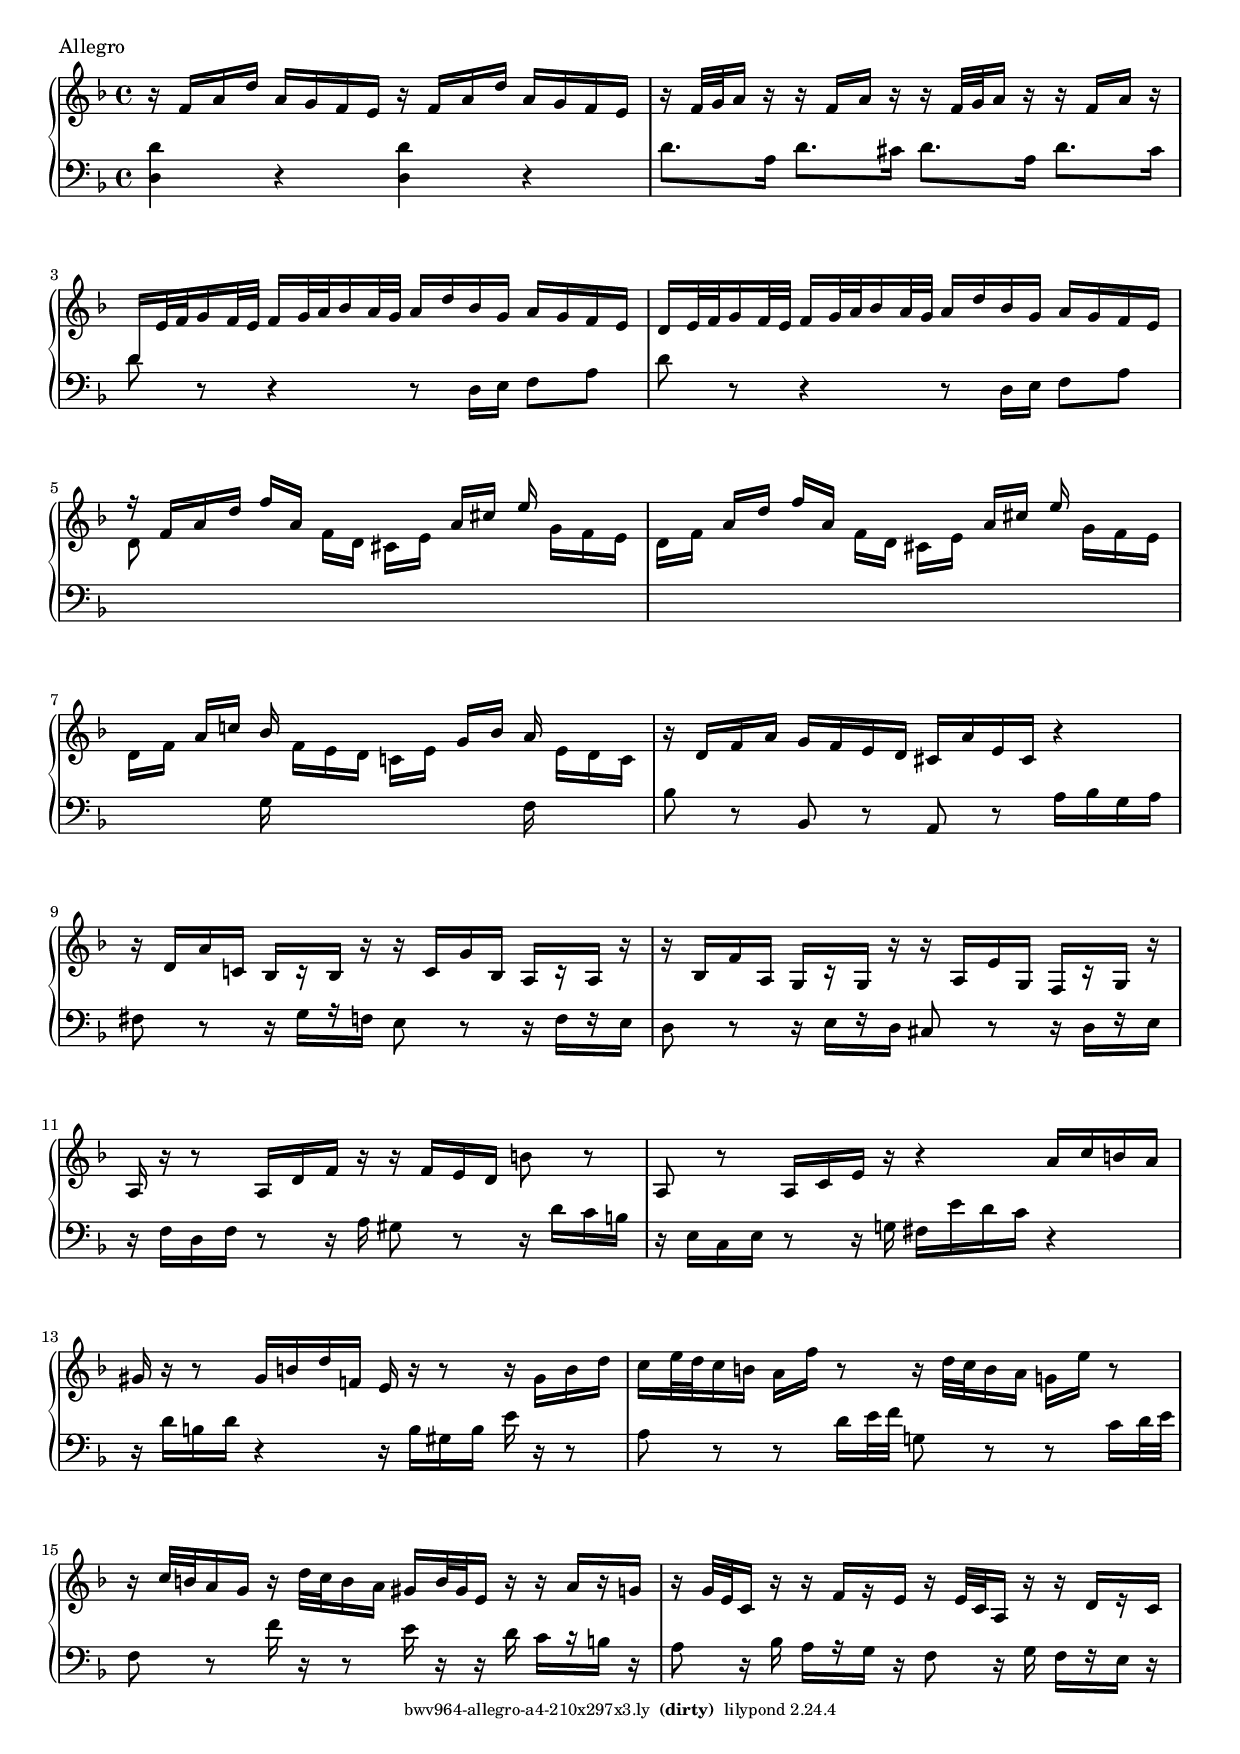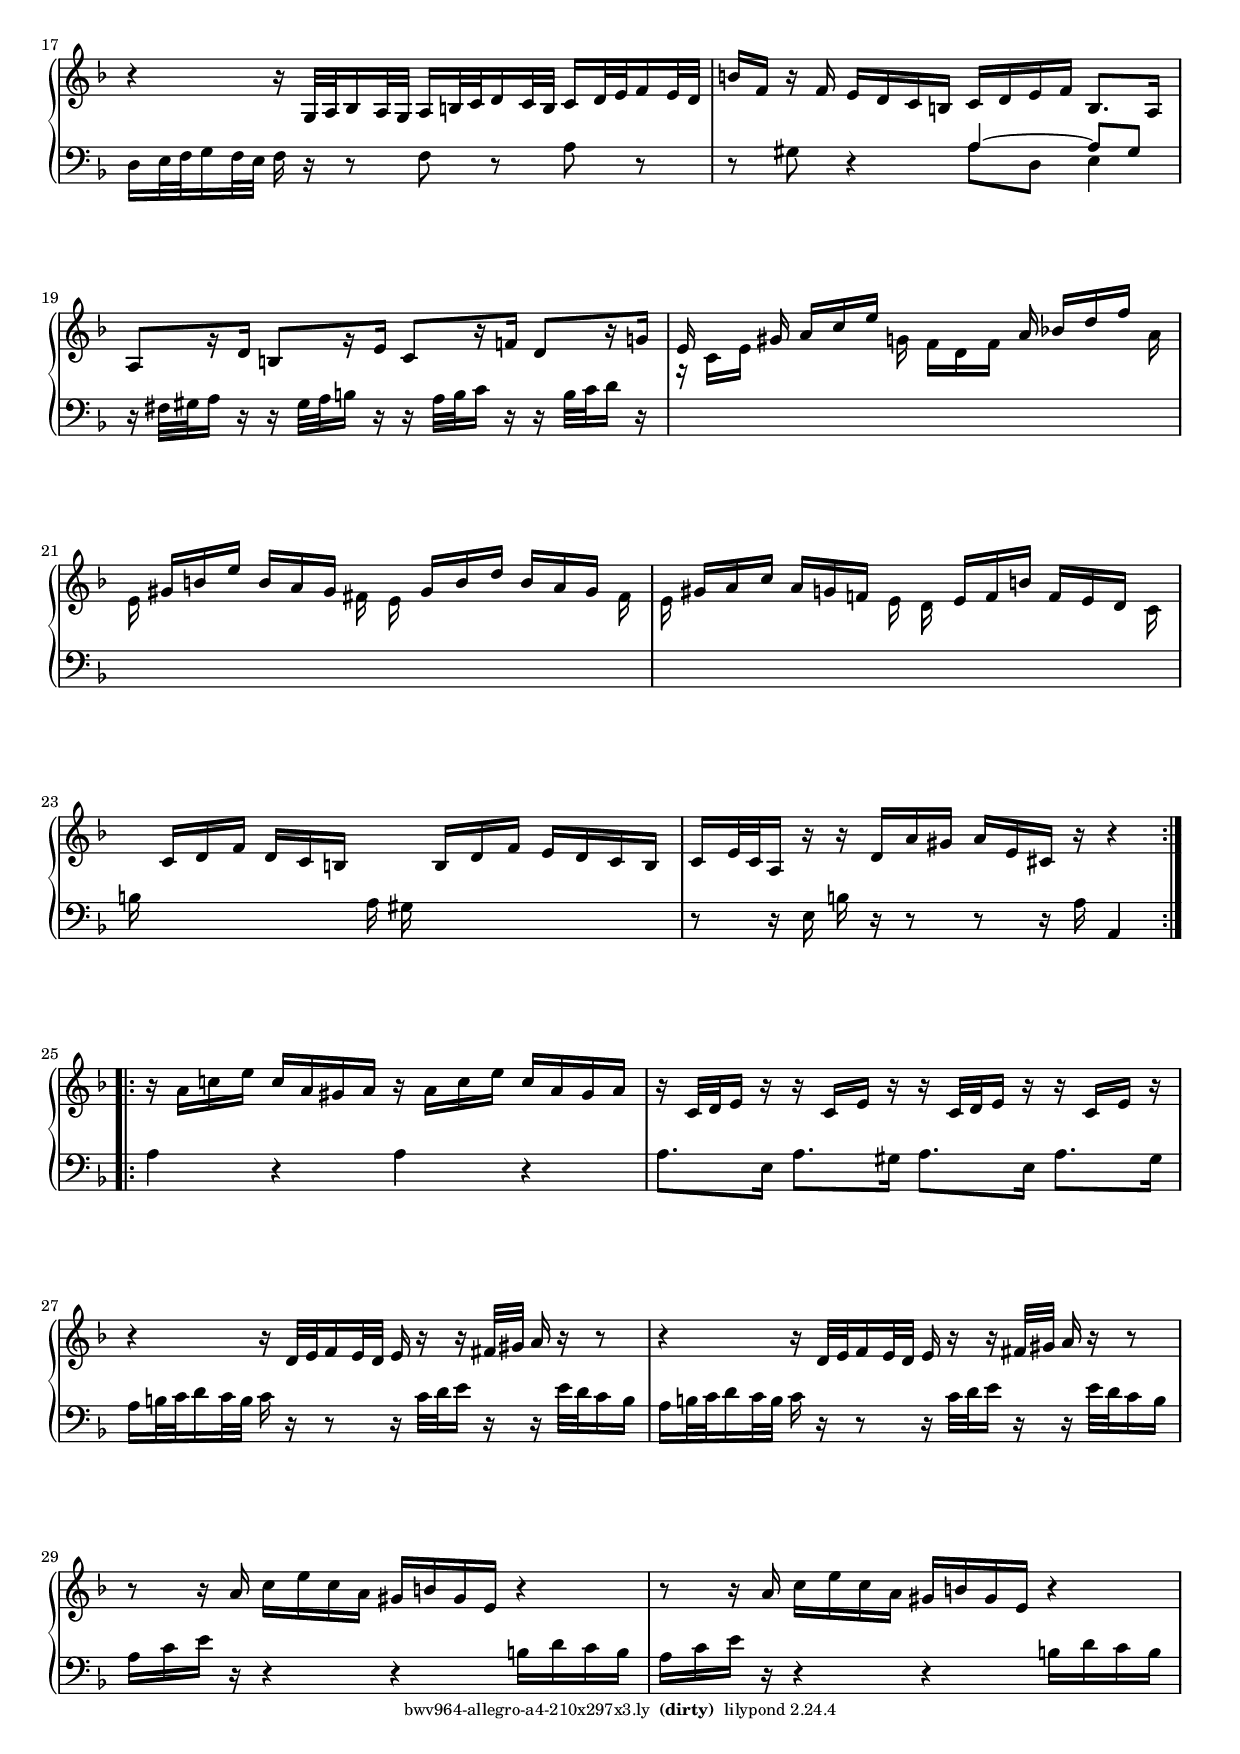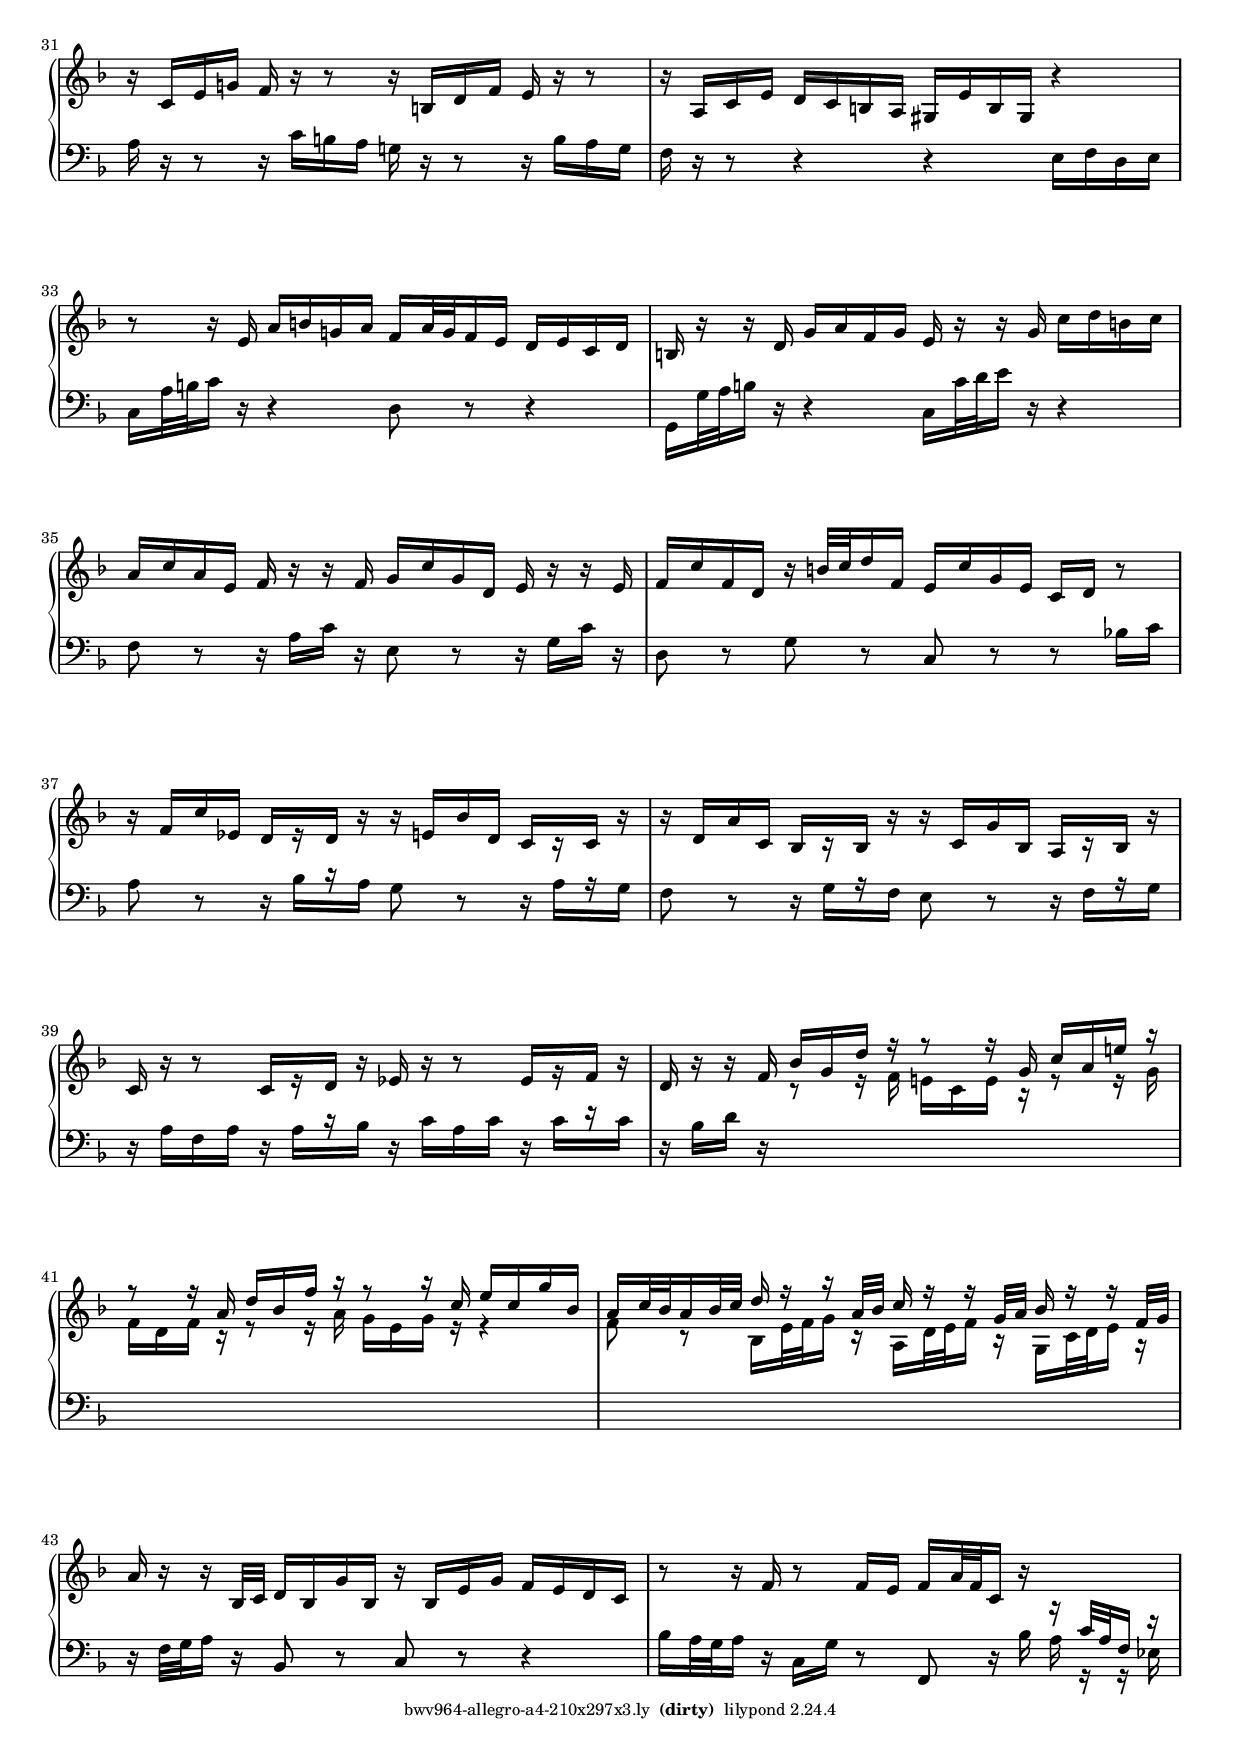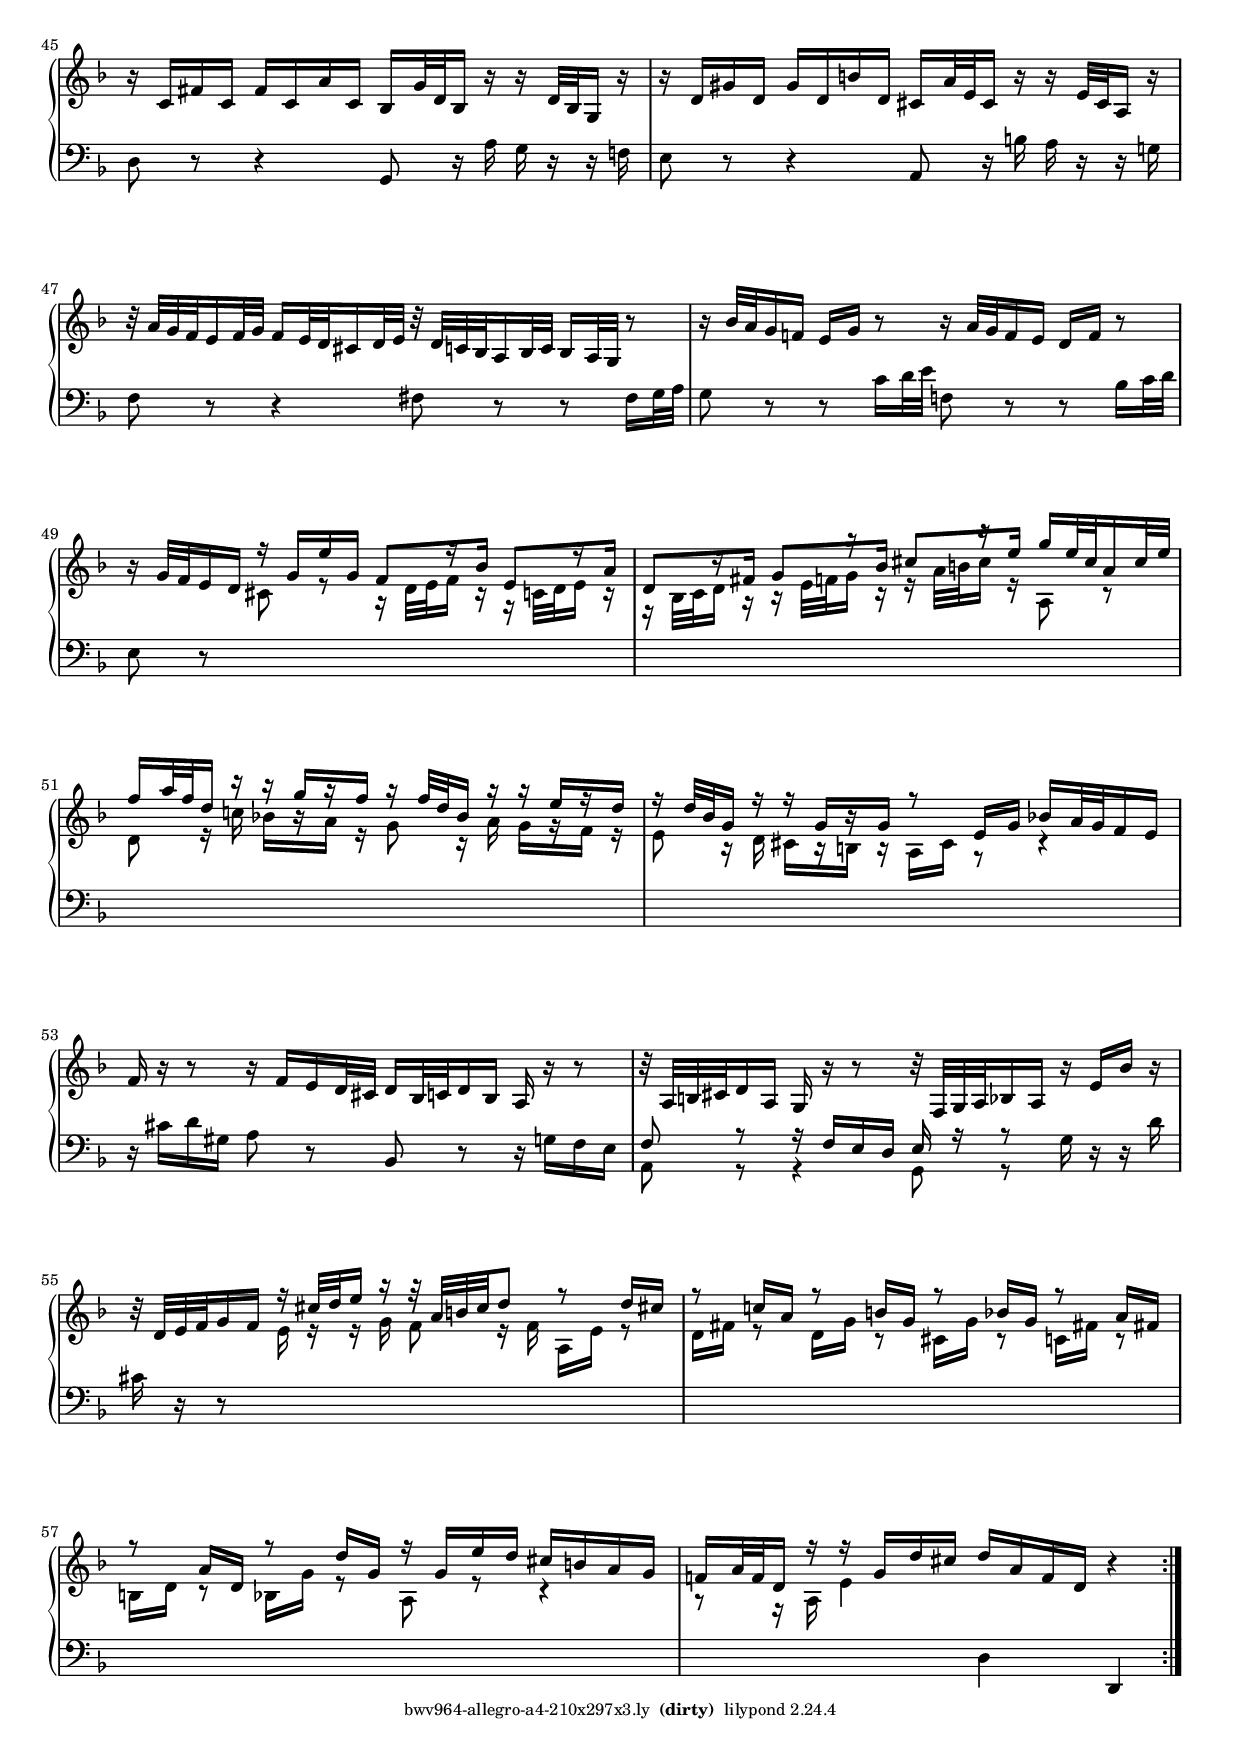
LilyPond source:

\version "2.18.2"

\include "../../include/general.ily"
\include "../../include/a4-210x297.ily"

breaks = {}

#(set-global-staff-size 17.3)
\version "2.18.2"

su = \stemUp
sd = \stemDown
sn = \stemNeutral
tu = \tieUp
td = \tieDown
tn = \tieNeutral
cstr = \change Staff = "right"
cstl = \change Staff = "left"

\header {
  meter = "Allegro"
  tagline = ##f
}

global = {
  \key d \minor
  \time 4/4
}

right = \relative c' {
  \global
 
  \repeat volta 2 {
    \repeat unfold 2 { r16 f a d a g f e }
    \repeat unfold 2 { r f32 g a16 r r f a r }
    
    \cstl \voiceOne
    \repeat unfold 2 {
      d,16 \cstr e32 f g16 f32 e f16 g32 a bes16 a32 g a16 d bes g a g f e }
    
    <<\new Voice { \voiceOne r16 f a d } 
      \new Voice { \voiceTwo d,8 }>>
    
    \oneVoice 
    \su f'16[ a,] \sd f[ d] cis[ e] \su a[ cis] e \sd g,[ f e]
    d[ f] \su a[ d] f[ a,] \sd f[ d] cis[ e] \su a[ cis] e \sd g,[ f e] 
    d[ f] \su a[ c!] bes \sd f[ e d] c![ e] \su g[ bes] a \sd e[ d c]
    
    \oneVoice r16 d f a g f e d cis a' e cis r4
    r16 d a' c,! bes[ r bes] r r c g' bes, a[ r a] r
    
    r bes f' a, g[ r g] r r a e' g, f[ r g] r
    a r r8 a16 d f r r f e d b'8 r
    a, r a16 c e r r4 a16 c b a
    
    
    gis r r8 gis16 b d f,! e r r8 r16 gis b d
    c e32 d c16 b a f' r8 r16 d32 c b16 a g! e' r8
    
    r16 c32 b a16 g r d'32 c b16 a gis b32 gis e16 r r a[ r g]
    r g32 e c16 r r f[ r e] r e32 c a16 r r d[ r c]
    
    r4 r16 g32 a bes16 a32 g a16 b32 c d16 c32 b c16 d32 e f16 e32 d 
    b'16 f r f e d c b c d e f b,8. a16
    
    a8[ r16 d] b8[ r16 e] c8[ r16 f!] d8[ r16 g!]
    <<{ e16 } \\ { r }>> \sd c[ e] \su gis a[ c e] \sd g, f[ d f] \su a bes![ d f] \sd a,
    e \su gis[ b e] b[ a gis] \sd fis e \su gis[ b d] b[ a gis] \sd fis
    
    e \su gis[ a c] a[ g f!] \sd e d \su e[ f b] f[ e d] \sd c
    \sn s c d f d c b s8 b16 d f e d c b 
    c e32 c a16 r r d a' gis a e cis r r4
  }
  
  \repeat volta 2 {
    r16 a' c! e c a gis a r a c e c a gis a
    \repeat unfold 2 { r c,32 d e16 r r c e r }
    
    \repeat unfold 2 {
      r4 r16 d32 e f16 e32 d e16 r r fis32 gis a16 r r8 }
    
    \repeat unfold 2 {
      r8 r16 a c e c a gis b gis e r4 }
    r16 c e g! f r r8 r16 b, d f e r r8
    
    r16 a, c e d c b a gis e' b gis r4
    r8 r16 e' a b g! a f a32 g f16 e d e c d
    
    b r r d g a f g e r r g c d b c
    a c a e f r r f g c g d e r r e
    f c' f, d r b'32 c d16 f, e c' g e c d r8
    
    
    r16 f c' ees, d[ r d] r r e bes' d, c[ r c] r
    r d a' c, bes[ r bes] r r c g' bes, a[ r bes] r
    c r r8 c16[ r d] r ees r r8 ees16[ r f] r
    
    d r r f \voiceOne bes g d' r r8 r16 g, c a e'! r
    r8 r16 a, d bes f' r r8 r16 c e c g' bes,
    
    a c32 bes a16 bes32 c d16 r r a32 bes c16 r r g32 a bes16 r r f32 g
    \oneVoice a16 r r bes,32 c d16 bes g' bes, r bes e g f e d c
    
    r8 r16 f r8 f16 e f a32 f c16 r \cstl \voiceOne  r c32 a f16 r
    \cstr \oneVoice r c' fis c fis c a' c, bes g'32 d bes16 r r d32 bes g16 r
    r d' gis d gis d b' d, cis a'32 e cis16 r r e32 cis a16 r
    
    r32 a' g f e16 f32 g f16 e32 d cis16 d32 e r d c bes a16 bes32 c bes16 a32 g r8
    r16 bes'32 a g16 f! e g r8 r16 a32 g f16 e d f r8
    
    
    r16 g32 f e16 d \voiceOne r16 g e' g, f8[ r16 bes] e,8[ r16 a]
    d,8[ r16 fis] g8[ r16 bes] cis8[ r16 e] g e32 cis a16 cis32 e
    
    f16 a32 f d16 r r g[ r f] r f32 d bes16 r r e[ r d]
    r d32 bes g16 r r g[ r g] r8 e16 g bes! a32 g f16 e
    
    \oneVoice f r r8 r16 f e d32 cis d16 bes32 c d16 bes a r r8
    r32 a b cis d16 a g r r8 r32 f g a bes16 a r e' bes' r
    
    r32 d, e f g16 f \voiceOne r cis'32 d e16 r r32 a, b cis d8 r d16 cis!
    r8 c!16 a r8 b16 g r8 bes16 g r8 a16 fis!
    
    r8 a16 d, r8 d'16 g, r16 g e' d cis b a g
    f! a32 f d16 r r g d' cis d a f d \oneVoice r4
  }
}
 
left = \relative c {
  \global
  
  \repeat volta 2 {
    <d d'>4 r q r
    \repeat unfold 2 { d'8. a16 d8. cis16 }
    
    \repeat unfold 2 {
      d8 r r4 r8 d,16 e f8 a }
    
    s1*2 
    s4 g16 s8. s4 f16 s8.
    
    bes8 r bes, r a r a'16 bes g a
    fis8 r r16 g[ r f] e8 r r16 f[ r e]
    
    d8 r r16 e16[ r d] cis8 r r16 d[ r e]
    r f d f r8 r16 a gis8 r r16 d' c b
    r e, c e r8 r16 g! fis e' d c r4
    
    
    r16 d b d r4 r16 b gis b e r r8
    a, r r d16 e32 f g,!8 r r c16 d32 e
    
    f,8 r f'16 r r8 e16 r r d c[ r b] r
    a8 r16 bes a[ r g] r f8 r16 g f[ r e] r
    
    d16 e32 f g16 f32 e f16 r r8 f r a r
    r gis r4 
    <<\new Voice { \voiceOne a4 ~ a8 gis }
      \new Voice { \voiceTwo a8 d, e4 }>>
    
    r16 fis32 gis a16 r r gis32 a b16 r r a32 b c16 r r b32 c d16 r
    s1*3
    
    b16 s4. a16 gis s s4.
    r8 r16 e b' r r8 r r16 a a,4
  }
  
  \repeat volta 2 {
    a'4 r a r
    \repeat unfold 2 { a8. e16 a8. gis16 }
    
    \repeat unfold 2 {
      a16 b32 c d16 c32 b c16 r r 8 r16 c32 d e16 r r e32 d c16 b }
    
    \repeat unfold 2 {
      a16 c e r r4 r b16 d c b}
    a16 r r8 r16 c b a g! r r8 r16 b a g
    
    f r r8 r4 r e16 f d e
    c a'32 b c16 r16 r4 d,8 r r4
    
    g,16 g'32 a b16 r r4 c,16 c'32 d e16 r r4
    f,8 r r16 a c r e,8 r r16 g c r
    d,8 r g r c, r r bes'!16 c
    
    
    a8 r r16 bes[ r a] g8 r r16 a[ r g]
    f8 r r16 g[ r f] e8 r r16 f[ r g]
    r a f a r a[ r bes] r c a c r c[ r c]
    
    r bes d r \cstr \voiceTwo r8 r16 f e! c e r r8 r16 g
    f d f r r8 r16 a g e g r r4
    
    f8 r bes,16 e32 f g16 r a, d32 e f16 r g, c32 d e16 r
    \cstl \oneVoice r16 f,32 g a16 r bes,8 r c r r4
    
    bes'16 a32 g a16 r c, g' r8 f, r16 \voiceTwo bes' a r r ees
    \oneVoice d8 r r4 g,8 r16 a' g r r f!
    e8 r r4 a,8 r16 b' a r r g!
    
    f8 r r4 fis8 r r fis16 g32 a 
    g8 r r c16 d32 e f,!8 r r bes16 c32 d
    
    
    e,8 r \cstr \voiceTwo cis' r r16 d32 e f16 r r c32 d e16 r
    r bes32 c d16 r r e32 f g16 r r a32 b cis16 r a,8 r
    
    d r16 c'!16 bes![ r a] r g8 r16 a g[ r f] r
    e8 r16 d cis[ r b] r a cis r8 r4
    
    \cstl \oneVoice r16 cis d gis, a8 r bes, r r16 g' f e
    <<\new Voice { \voiceOne f8 r r16 f e d e r r8 }
      \new Voice { \voiceTwo a,8 r r4 g8 r }>>
    g'16 r r d'
    
    cis r r8 \cstr \voiceTwo e16 r r g f8 r16 f a, e' r8
    d16 fis r8 d16 g r8 cis,16 g' r8 c,16 fis! r8
    
    b,16 d r8 bes16 g' r8 a, r r4
    r8 r16 a e'4 \cstl \oneVoice d, d,
  }
}

\score {
  \new PianoStaff <<
    \new Staff = "right" {
      << 
        \breaks
        \right
      >>
    }
    \new Staff = "left" { 
      \clef bass 
      <<
        \breaks
        \left 
      >>
    }
  >>
  \layout { indent = 0 }
}

